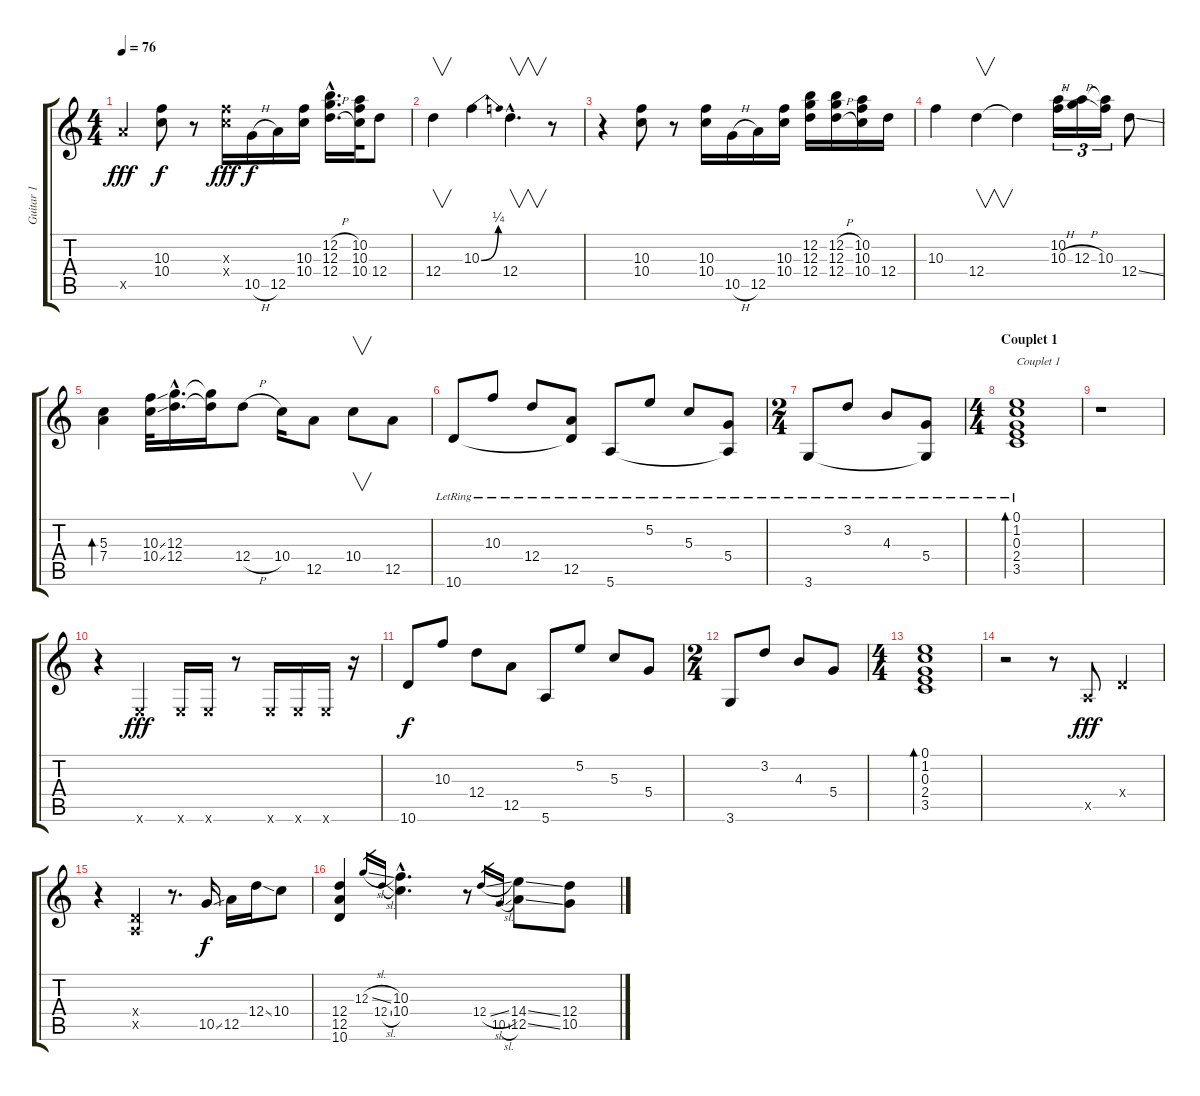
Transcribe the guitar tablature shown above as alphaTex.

\track ("Guitar 1" "Guitar 1") {instrument overdrivenguitar}
\staff {score tabs}
\tuning (E4 B3 G3 D3 A2 E2) {hide}
\ts (4 4)
\tempo 76
\clef g2
\ks c
12.5{x}.4{dy fff instrument overdrivenguitar} (10.3 10.4).8{dy f} r.8 (10.3{x} 10.4{x}).16{dy fff} 10.5{h}.16{dy f} 12.5.16 (10.3 10.4).16 (12.2{h hac} 12.3{h hac} 12.4{h hac}).16{d} (10.2 10.3 10.4).32 12.4.8 |
12.4.4{v} 10.3{be (bend 0 0 60 1)}.4 12.4{hac}.4{v d} r.8 |
r.4 (10.3 10.4).8 r.8 (10.3 10.4).16 10.5{h}.16 12.5.16 (10.3 10.4).16 (12.2 12.3 12.4).16 (12.2{h} 12.3{h} 12.4{h}).16 (10.2 10.3 10.4).16 12.4.16 |
10.3.4 12.4.4{v} 12.4{t}.4 (10.2 10.3{h}).16{tu (3 2)} (10.2{t} 12.3{h}).16{tu (3 2)} (10.2{t} 10.3).16{tu (3 2)} 12.4{ss}.8 |
(5.3 7.4).4{bd 240} (10.3{ss} 10.4{ss}).32 (12.3{hac} 12.4{hac}).16{d} (12.3{t} 12.4{t}).16 12.4{h}.8 10.4.16 12.5.8 10.4.8{v} 12.5.8 |
10.6{lr}.8 10.3{lr}.8 12.4{lr}.8 (12.5{lr} 10.6{t}).8 5.6{lr}.8 5.2{lr}.8 5.3{lr}.8 (5.4{lr} 5.6{t}).8 |
\ts (2 4)
3.6{lr}.8 3.2{lr}.8 4.3{lr}.8 (5.4{lr} 3.6{t}).8 |
\ts (4 4)
\section ("" "Couplet 1")
(0.1{lr} 1.2{lr} 0.3{lr} 2.4{lr} 3.5{lr}).1{bd 240 txt "Couplet 1"} |
r.1 |
r.4 0.6{x}.4{dy fff} 0.6{x}.16 0.6{x}.16 r.8 0.6{x}.16 0.6{x}.16 0.6{x}.16 r.16 |
10.6.8{dy f} 10.3.8 12.4.8 12.5.8 5.6.8 5.2.8 5.3.8 5.4.8 |
\ts (2 4)
3.6.8 3.2.8 4.3.8 5.4.8 |
\ts (4 4)
(0.1 1.2 0.3 2.4 3.5).1{bd 240} |
r.2 r.8 0.5{x}.8{dy fff} 0.4{x}.4 |
r.4 (0.4{x} 0.5{x}).4 r.8{d} 10.5{ss}.16{dy f} 12.5.16 12.4{ss}.16 10.4.8 |
(12.4 12.5 10.6).4 12.3{sl}.16{gr} 12.4{sl}.16{gr} (10.3{hac} 10.4{hac}).4{d} r.8 12.4{sl}.16{gr} 10.5{sl}.16{gr} (14.4{ss} 12.5{ss}).8 (12.4 10.5).8
